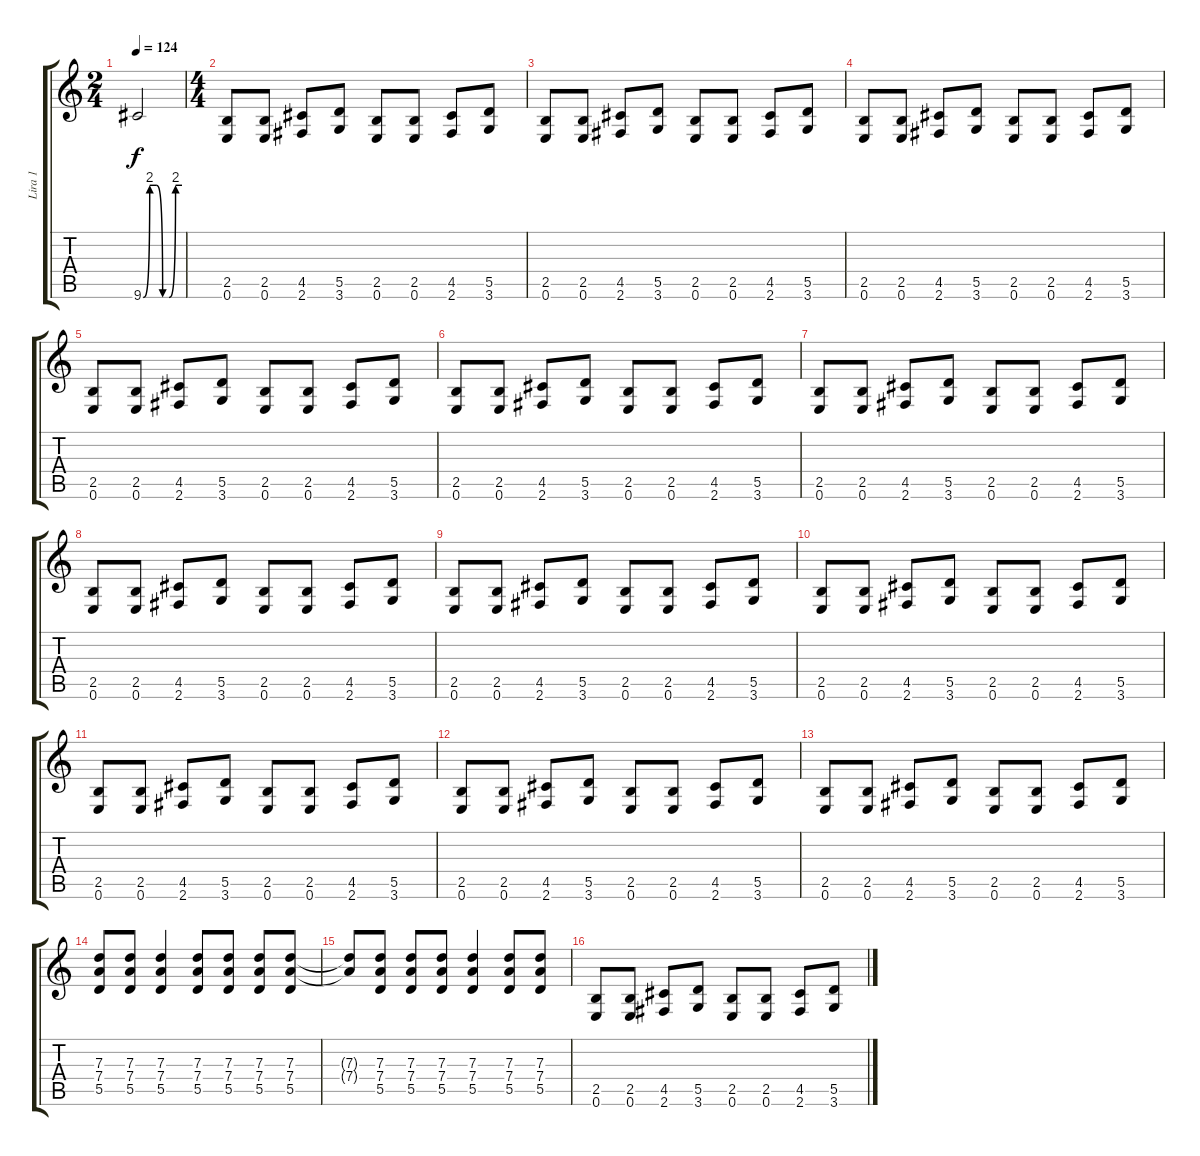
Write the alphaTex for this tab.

\track ("Lira 1" "Lira 1") {instrument overdrivenguitar}
\staff {score tabs}
\tuning (E4 B3 G3 D3 A2 E2) {hide}
\ts (2 4)
\tempo 124
\clef g2
\ks c
9.6{be (custom 0 0 10 8 20 8 30 0 40 0 50 8 60 8)}.2{dy f instrument overdrivenguitar} |
\ts (4 4)
(2.5 0.6).8{instrument electricguitarmuted} (2.5 0.6).8 (4.5 2.6).8 (5.5 3.6).8 (2.5 0.6).8 (2.5 0.6).8 (4.5 2.6).8 (5.5 3.6).8 |
(2.5 0.6).8 (2.5 0.6).8 (4.5 2.6).8 (5.5 3.6).8 (2.5 0.6).8 (2.5 0.6).8 (4.5 2.6).8 (5.5 3.6).8 |
(2.5 0.6).8 (2.5 0.6).8 (4.5 2.6).8 (5.5 3.6).8 (2.5 0.6).8 (2.5 0.6).8 (4.5 2.6).8 (5.5 3.6).8 |
(2.5 0.6).8 (2.5 0.6).8 (4.5 2.6).8 (5.5 3.6).8 (2.5 0.6).8 (2.5 0.6).8 (4.5 2.6).8 (5.5 3.6).8 |
(2.5 0.6).8 (2.5 0.6).8 (4.5 2.6).8 (5.5 3.6).8 (2.5 0.6).8 (2.5 0.6).8 (4.5 2.6).8 (5.5 3.6).8 |
(2.5 0.6).8 (2.5 0.6).8 (4.5 2.6).8 (5.5 3.6).8 (2.5 0.6).8 (2.5 0.6).8 (4.5 2.6).8 (5.5 3.6).8 |
(2.5 0.6).8 (2.5 0.6).8 (4.5 2.6).8 (5.5 3.6).8 (2.5 0.6).8 (2.5 0.6).8 (4.5 2.6).8 (5.5 3.6).8 |
(2.5 0.6).8 (2.5 0.6).8 (4.5 2.6).8 (5.5 3.6).8 (2.5 0.6).8 (2.5 0.6).8 (4.5 2.6).8 (5.5 3.6).8 |
(2.5 0.6).8 (2.5 0.6).8 (4.5 2.6).8 (5.5 3.6).8 (2.5 0.6).8 (2.5 0.6).8 (4.5 2.6).8 (5.5 3.6).8 |
(2.5 0.6).8 (2.5 0.6).8 (4.5 2.6).8 (5.5 3.6).8 (2.5 0.6).8 (2.5 0.6).8 (4.5 2.6).8 (5.5 3.6).8 |
(2.5 0.6).8 (2.5 0.6).8 (4.5 2.6).8 (5.5 3.6).8 (2.5 0.6).8 (2.5 0.6).8 (4.5 2.6).8 (5.5 3.6).8 |
(2.5 0.6).8 (2.5 0.6).8 (4.5 2.6).8 (5.5 3.6).8 (2.5 0.6).8 (2.5 0.6).8 (4.5 2.6).8 (5.5 3.6).8 |
(7.3 7.4 5.5).8{instrument overdrivenguitar} (7.3 7.4 5.5).8 (7.3 7.4 5.5).4 (7.3 7.4 5.5).8 (7.3 7.4 5.5).8 (7.3 7.4 5.5).8 (7.3 7.4 5.5).8 |
(7.3{t} 7.4{t}).8 (7.3 7.4 5.5).8 (7.3 7.4 5.5).8 (7.3 7.4 5.5).8 (7.3 7.4 5.5).4 (7.3 7.4 5.5).8 (7.3 7.4 5.5).8 |
(2.5 0.6).8 (2.5 0.6).8 (4.5 2.6).8 (5.5 3.6).8 (2.5 0.6).8 (2.5 0.6).8 (4.5 2.6).8 (5.5 3.6).8
